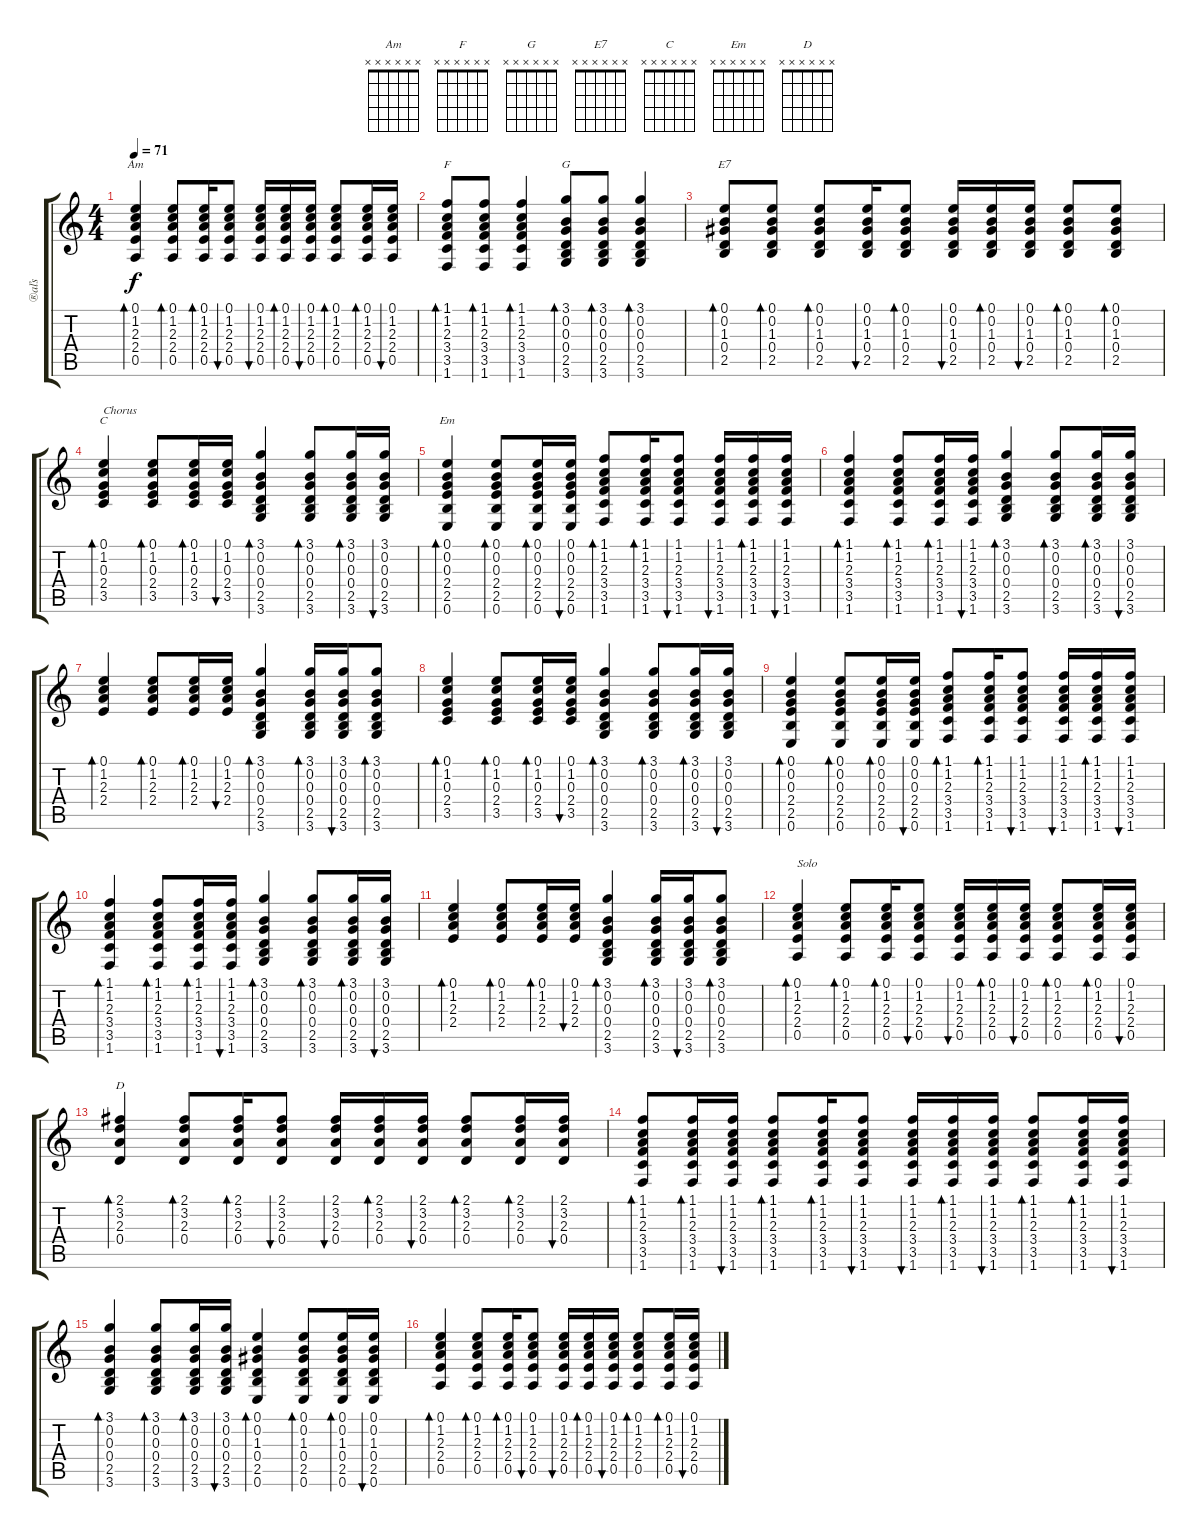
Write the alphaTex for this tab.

\track ("®aľs" "®aľs") {instrument acousticguitarsteel}
\staff {score tabs}
\tuning (E4 B3 G3 D3 A2 E2) {hide}
\chord ("Am" x x x x x x)
\chord ("F" x x x x x x)
\chord ("G" x x x x x x)
\chord ("E7" x x x x x x)
\chord ("C" x x x x x x)
\chord ("Em" x x x x x x)
\chord ("D" x x x x x x)
\ts (4 4)
\tempo 71
\clef g2
\ks c
(0.1 1.2 2.3 2.4 0.5).4{bd 30 ch "Am" dy f} (0.1 1.2 2.3 2.4 0.5).8{bd 30} (0.1 1.2 2.3 2.4 0.5).16{bd 30} (0.1 1.2 2.3 2.4 0.5).8{bu 30} (0.1 1.2 2.3 2.4 0.5).16{bu 30} (0.1 1.2 2.3 2.4 0.5).16{bd 30} (0.1 1.2 2.3 2.4 0.5).16{bu 30} (0.1 1.2 2.3 2.4 0.5).8{bd 30} (0.1 1.2 2.3 2.4 0.5).16{bd 30} (0.1 1.2 2.3 2.4 0.5).16{bu 30} |
(1.1 1.2 2.3 3.4 3.5 1.6).8{bd 30 ch "F"} (1.1 1.2 2.3 3.4 3.5 1.6).8{bd 30} (1.1 1.2 2.3 3.4 3.5 1.6).4{bd 30} (3.1 0.2 0.3 0.4 2.5 3.6).8{bd 30 ch "G"} (3.1 0.2 0.3 0.4 2.5 3.6).8{bd 30} (3.1 0.2 0.3 0.4 2.5 3.6).4{bd 30} |
(0.1 0.2 1.3 0.4 2.5).8{bd 30 ch "E7"} (0.1 0.2 1.3 0.4 2.5).8{bd 30} (0.1 0.2 1.3 0.4 2.5).8{bd 30} (0.1 0.2 1.3 0.4 2.5).16{bu 30} (0.1 0.2 1.3 0.4 2.5).8{bd 30} (0.1 0.2 1.3 0.4 2.5).16{bu 30} (0.1 0.2 1.3 0.4 2.5).16{bd 30} (0.1 0.2 1.3 0.4 2.5).16{bu 30} (0.1 0.2 1.3 0.4 2.5).8{bd 30} (0.1 0.2 1.3 0.4 2.5).8{bd 30} |
(0.1 1.2 0.3 2.4 3.5).4{bd 30 ch "C" txt "Chorus"} (0.1 1.2 0.3 2.4 3.5).8{bd 30} (0.1 1.2 0.3 2.4 3.5).16{bd 30} (0.1 1.2 0.3 2.4 3.5).16{bu 30} (3.1 0.2 0.3 0.4 2.5 3.6).4{bd 30} (3.1 0.2 0.3 0.4 2.5 3.6).8{bd 30} (3.1 0.2 0.3 0.4 2.5 3.6).16{bd 30} (3.1 0.2 0.3 0.4 2.5 3.6).16{bu 30} |
(0.1 0.2 0.3 2.4 2.5 0.6).4{bd 30 ch "Em"} (0.1 0.2 0.3 2.4 2.5 0.6).8{bd 30} (0.1 0.2 0.3 2.4 2.5 0.6).16{bd 30} (0.1 0.2 0.3 2.4 2.5 0.6).16{bu 30} (1.1 1.2 2.3 3.4 3.5 1.6).8{bd 30} (1.1 1.2 2.3 3.4 3.5 1.6).16{bd 30} (1.1 1.2 2.3 3.4 3.5 1.6).8{bu 30} (1.1 1.2 2.3 3.4 3.5 1.6).16{bu 30} (1.1 1.2 2.3 3.4 3.5 1.6).16{bd 30} (1.1 1.2 2.3 3.4 3.5 1.6).16{bu 30} |
(1.1 1.2 2.3 3.4 3.5 1.6).4{bd 30} (1.1 1.2 2.3 3.4 3.5 1.6).8{bd 30} (1.1 1.2 2.3 3.4 3.5 1.6).16{bd 30} (1.1 1.2 2.3 3.4 3.5 1.6).16{bu 30} (3.1 0.2 0.3 0.4 2.5 3.6).4{bd 30} (3.1 0.2 0.3 0.4 2.5 3.6).8{bd 30} (3.1 0.2 0.3 0.4 2.5 3.6).16{bd 30} (3.1 0.2 0.3 0.4 2.5 3.6).16{bu 30} |
(0.1 1.2 2.3 2.4).4{bd 30} (0.1 1.2 2.3 2.4).8{bd 30} (0.1 1.2 2.3 2.4).16{bd 30} (0.1 1.2 2.3 2.4).16{bu 30} (3.1 0.2 0.3 0.4 2.5 3.6).4{bd 30} (3.1 0.2 0.3 0.4 2.5 3.6).16{bd 30} (3.1 0.2 0.3 0.4 2.5 3.6).16{bu 30} (3.1 0.2 0.3 0.4 2.5 3.6).8{bd 30} |
(0.1 1.2 0.3 2.4 3.5).4{bd 30} (0.1 1.2 0.3 2.4 3.5).8{bd 30} (0.1 1.2 0.3 2.4 3.5).16{bd 30} (0.1 1.2 0.3 2.4 3.5).16{bu 30} (3.1 0.2 0.3 0.4 2.5 3.6).4{bd 30} (3.1 0.2 0.3 0.4 2.5 3.6).8{bd 30} (3.1 0.2 0.3 0.4 2.5 3.6).16{bd 30} (3.1 0.2 0.3 0.4 2.5 3.6).16{bu 30} |
(0.1 0.2 0.3 2.4 2.5 0.6).4{bd 30} (0.1 0.2 0.3 2.4 2.5 0.6).8{bd 30} (0.1 0.2 0.3 2.4 2.5 0.6).16{bd 30} (0.1 0.2 0.3 2.4 2.5 0.6).16{bu 30} (1.1 1.2 2.3 3.4 3.5 1.6).8{bd 30} (1.1 1.2 2.3 3.4 3.5 1.6).16{bd 30} (1.1 1.2 2.3 3.4 3.5 1.6).8{bu 30} (1.1 1.2 2.3 3.4 3.5 1.6).16{bu 30} (1.1 1.2 2.3 3.4 3.5 1.6).16{bd 30} (1.1 1.2 2.3 3.4 3.5 1.6).16{bu 30} |
(1.1 1.2 2.3 3.4 3.5 1.6).4{bd 30} (1.1 1.2 2.3 3.4 3.5 1.6).8{bd 30} (1.1 1.2 2.3 3.4 3.5 1.6).16{bd 30} (1.1 1.2 2.3 3.4 3.5 1.6).16{bu 30} (3.1 0.2 0.3 0.4 2.5 3.6).4{bd 30} (3.1 0.2 0.3 0.4 2.5 3.6).8{bd 30} (3.1 0.2 0.3 0.4 2.5 3.6).16{bd 30} (3.1 0.2 0.3 0.4 2.5 3.6).16{bu 30} |
(0.1 1.2 2.3 2.4).4{bd 30} (0.1 1.2 2.3 2.4).8{bd 30} (0.1 1.2 2.3 2.4).16{bd 30} (0.1 1.2 2.3 2.4).16{bu 30} (3.1 0.2 0.3 0.4 2.5 3.6).4{bd 30} (3.1 0.2 0.3 0.4 2.5 3.6).16{bd 30} (3.1 0.2 0.3 0.4 2.5 3.6).16{bu 30} (3.1 0.2 0.3 0.4 2.5 3.6).8{bd 30} |
(0.1 1.2 2.3 2.4 0.5).4{bd 60 txt "Solo"} (0.1 1.2 2.3 2.4 0.5).8{bd 60} (0.1 1.2 2.3 2.4 0.5).16{bd 30} (0.1 1.2 2.3 2.4 0.5).8{bu 60} (0.1 1.2 2.3 2.4 0.5).16{bu 30} (0.1 1.2 2.3 2.4 0.5).16{bd 30} (0.1 1.2 2.3 2.4 0.5).16{bu 30} (0.1 1.2 2.3 2.4 0.5).8{bd 60} (0.1 1.2 2.3 2.4 0.5).16{bd 30} (0.1 1.2 2.3 2.4 0.5).16{bu 30} |
(2.1 3.2 2.3 0.4).4{bd 30 ch "D"} (2.1 3.2 2.3 0.4).8{bd 30} (2.1 3.2 2.3 0.4).16{bd 30} (2.1 3.2 2.3 0.4).8{bu 30} (2.1 3.2 2.3 0.4).16{bu 30} (2.1 3.2 2.3 0.4).16{bd 30} (2.1 3.2 2.3 0.4).16{bu 30} (2.1 3.2 2.3 0.4).8{bd 30} (2.1 3.2 2.3 0.4).16{bd 30} (2.1 3.2 2.3 0.4).16{bu 30} |
(1.1 1.2 2.3 3.4 3.5 1.6).8{bd 30} (1.1 1.2 2.3 3.4 3.5 1.6).16{bd 30} (1.1 1.2 2.3 3.4 3.5 1.6).16{bu 30} (1.1 1.2 2.3 3.4 3.5 1.6).8{bd 30} (1.1 1.2 2.3 3.4 3.5 1.6).16{bd 30} (1.1 1.2 2.3 3.4 3.5 1.6).8{bu 30} (1.1 1.2 2.3 3.4 3.5 1.6).16{bu 30} (1.1 1.2 2.3 3.4 3.5 1.6).16{bd 30} (1.1 1.2 2.3 3.4 3.5 1.6).16{bu 30} (1.1 1.2 2.3 3.4 3.5 1.6).8{bd 30} (1.1 1.2 2.3 3.4 3.5 1.6).16{bd 30} (1.1 1.2 2.3 3.4 3.5 1.6).16{bu 30} |
(3.1 0.2 0.3 0.4 2.5 3.6).4{bd 30} (3.1 0.2 0.3 0.4 2.5 3.6).8{bd 30} (3.1 0.2 0.3 0.4 2.5 3.6).16{bd 30} (3.1 0.2 0.3 0.4 2.5 3.6).16{bu 30} (0.1 0.2 1.3 0.4 2.5 0.6).4{bd 30} (0.1 0.2 1.3 0.4 2.5 0.6).8{bd 30} (0.1 0.2 1.3 0.4 2.5 0.6).16{bd 30} (0.1 0.2 1.3 0.4 2.5 0.6).16{bu 30} |
(0.1 1.2 2.3 2.4 0.5).4{bd 60} (0.1 1.2 2.3 2.4 0.5).8{bd 60} (0.1 1.2 2.3 2.4 0.5).16{bd 30} (0.1 1.2 2.3 2.4 0.5).8{bu 60} (0.1 1.2 2.3 2.4 0.5).16{bu 30} (0.1 1.2 2.3 2.4 0.5).16{bd 30} (0.1 1.2 2.3 2.4 0.5).16{bu 30} (0.1 1.2 2.3 2.4 0.5).8{bd 60} (0.1 1.2 2.3 2.4 0.5).16{bd 30} (0.1 1.2 2.3 2.4 0.5).16{bu 30}
